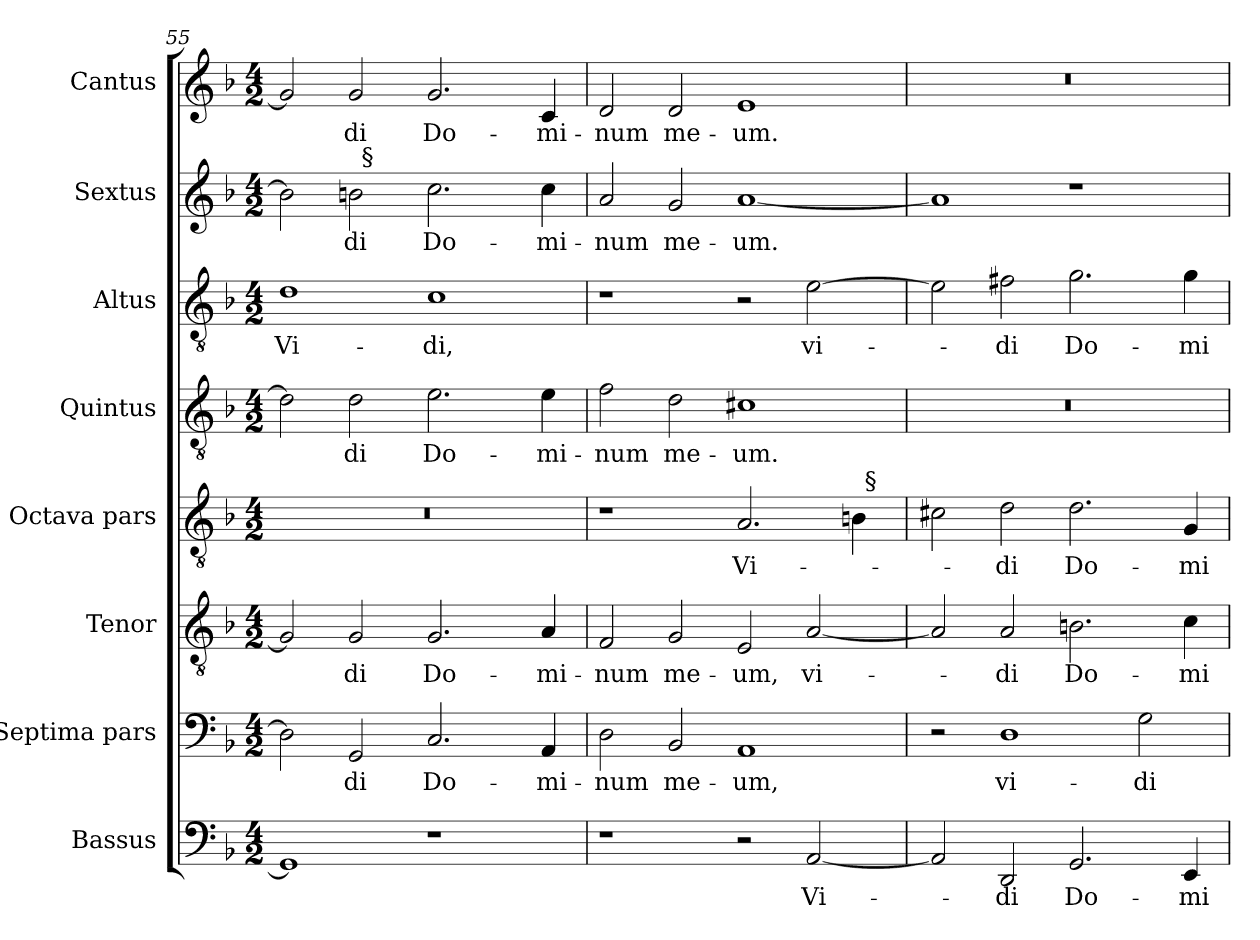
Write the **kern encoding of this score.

**kern	**text	**kern	**text	**kern	**text	**kern	**text	**kern	**text	**kern	**text	**kern	**text	**kern	**text
*part8	*part8	*part7	*part7	*part6	*part6	*part5	*part5	*part4	*part4	*part3	*part3	*part2	*part2	*part1	*part1
*staff8	*staff8	*staff7	*staff7	*staff6	*staff6	*staff5	*staff5	*staff4	*staff4	*staff3	*staff3	*staff2	*staff2	*staff1	*staff1
*I"Bassus	*	*I"Septima pars	*	*I"Tenor	*	*I"Octava pars	*	*I"Quintus	*	*I"Altus	*	*I"Sextus	*	*I"Cantus	*
*I'B.	*	*	*	*I'T.	*	*	*	*	*	*I'A.	*	*	*	*I'C.	*
*clefF4	*	*clefF4	*	*clefGv2	*	*clefGv2	*	*clefGv2	*	*clefGv2	*	*clefG2	*	*clefG2	*
*	*	*	*	*ITrd7c12	*	*ITrd7c12	*	*ITrd7c12	*	*ITrd7c12	*	*	*	*	*
*k[b-]	*	*k[b-]	*	*k[b-]	*	*k[b-]	*	*k[b-]	*	*k[b-]	*	*k[b-]	*	*k[b-]	*
*F:	*	*F:	*	*F:	*	*F:	*	*F:	*	*F:	*	*F:	*	*F:	*
*M4/2	*	*M4/2	*	*M4/2	*	*M4/2	*	*M4/2	*	*M4/2	*	*M4/2	*	*M4/2	*
=55	=55	=55	=55	=55	=55	=55	=55	=55	=55	=55	=55	=55	=55	=55	=55
!	!	!	!	!	!	!LO:N:vis=1	!	!	!	!	!LO:LY:b	!	!	!	!
*	*	*	*	*	*	*	*	*	*	*	*	*^	*	*	*
1GG]	.	2D\]	.	2GG/]	.	0r	.	2D\]	.	1D	Vi-	2bn\]	2ryy	.	2g/]	.
!	!	!	!LO:LY:b	!	!LO:LY:b	!	!	!	!LO:LY:b	!	!	!	!	!LO:LY:b	!	!LO:LY:b
.	.	2GG/	-di	2GG/	-di	.	.	2D\	-di	.	.	2b\	32ryy	-di	2g/	-di
!	!	!	!	!	!	!	!	!	!	!	!	!	!LO:TX:a:t=§	!	!	!
.	.	.	.	.	.	.	.	.	.	.	.	.	1ryy	.	.	.
!	!	!	!LO:LY:b	!	!LO:LY:b	!	!	!	!LO:LY:b	!	!LO:LY:b	!	!	!LO:LY:b	!	!LO:LY:b
1r	.	2.C/	Do-	2.GG/	Do-	.	.	2.E\	Do-	1C	-di,	2.cc\	.	Do-	2.g/	Do-
.	.	.	.	.	.	.	.	.	.	.	.	.	4...ryy	.	.	.
!	!	!	!LO:LY:b	!	!LO:LY:b	!	!	!	!LO:LY:b	!	!	!	!	!LO:LY:b	!	!LO:LY:b
.	.	4AA/	-mi-	4AA/	-mi-	.	.	4E\	-mi-	.	.	4cc\	.	-mi-	4c/	-mi-
=56	=56	=56	=56	=56	=56	=56	=56	=56	=56	=56	=56	=56	=56	=56	=56	=56
!	!	!	!LO:LY:b	!	!LO:LY:b	!	!	!	!LO:LY:b	!	!	!	!	!LO:LY:b	!	!LO:LY:b
*	*	*	*	*	*	*^	*	*	*	*	*	*v	*v	*	*	*
1r	.	2D\	-num	2FF/	-num	1r	1ryy	.	2F\	-num	1r	.	2a/	-num	2d/	-num
!	!	!	!LO:LY:b	!	!LO:LY:b	!	!	!	!	!LO:LY:b	!	!	!	!LO:LY:b	!	!LO:LY:b
.	.	2BB-/	me-	2GG/	me-	.	.	.	2D\	me-	.	.	2g/	me-	2d/	me-
!	!	!	!LO:LY:b	!	!LO:LY:b	!	!	!LO:LY:b	!	!LO:LY:b	!	!	!	!LO:LY:b	!	!LO:LY:b
2r	.	1AA	-um,	2EE/	-um,	2.AA/	2ryy	Vi-	1C#X	-um.	2r	.	[<1a	-um.	1e	-um.
!	!LO:LY:b	!	!	!	!LO:LY:b	!	!	!	!	!	!	!LO:LY:b	!	!	!	!
[<2AA/	Vi-	.	.	[<2AA/	vi-	.	4ryy	.	.	.	[>2E\	vi-	.	.	.	.
.	.	.	.	.	.	4BB\	32ryy	.	.	.	.	.	.	.	.	.
!	!	!	!	!	!	!	!LO:TX:a:t=§	!	!	!	!	!	!	!	!	!
.	.	.	.	.	.	.	8..ryy	.	.	.	.	.	.	.	.	.
!!LO:PB:g=z
=57	=57	=57	=57	=57	=57	=57	=57	=57	=57	=57	=57	=57	=57	=57	=57	=57
!	!	!	!	!	!	!	!	!	!LO:N:vis=1	!	!	!	!	!	!LO:N:vis=1	!
*	*	*	*	*	*	*v	*v	*	*	*	*	*	*	*	*	*
2AA/]	.	2r	.	2AA/]	.	2C#X\	.	0r	.	2E\]	.	1a]	.	0r	.
!	!LO:LY:b	!	!LO:LY:b	!	!LO:LY:b	!	!LO:LY:b	!	!	!	!LO:LY:b	!	!	!	!
2DD/	-di	1D	vi-	2AA/	-di	2D\	-di	.	.	2F#X\	-di	.	.	.	.
!	!LO:LY:b	!	!	!	!LO:LY:b	!	!LO:LY:b	!	!	!	!LO:LY:b	!	!	!	!
2.GG/	Do-	.	.	2.BBn\	Do-	2.D\	Do-	.	.	2.G\	Do-	1r	.	.	.
!	!	!	!LO:LY:b	!	!	!	!	!	!	!	!	!	!	!	!
.	.	2G\	-di	.	.	.	.	.	.	.	.	.	.	.	.
!	!LO:LY:b	!	!	!	!LO:LY:b	!	!LO:LY:b	!	!	!	!LO:LY:b	!	!	!	!
4EE/	-mi-	.	.	4C\	-mi-	4GG/	-mi-	.	.	4G\	-mi-	.	.	.	.
=	=	=	=	=	=	=	=	=	=	=	=	=	=	=	=
*-	*-	*-	*-	*-	*-	*-	*-	*-	*-	*-	*-	*-	*-	*-	*-
